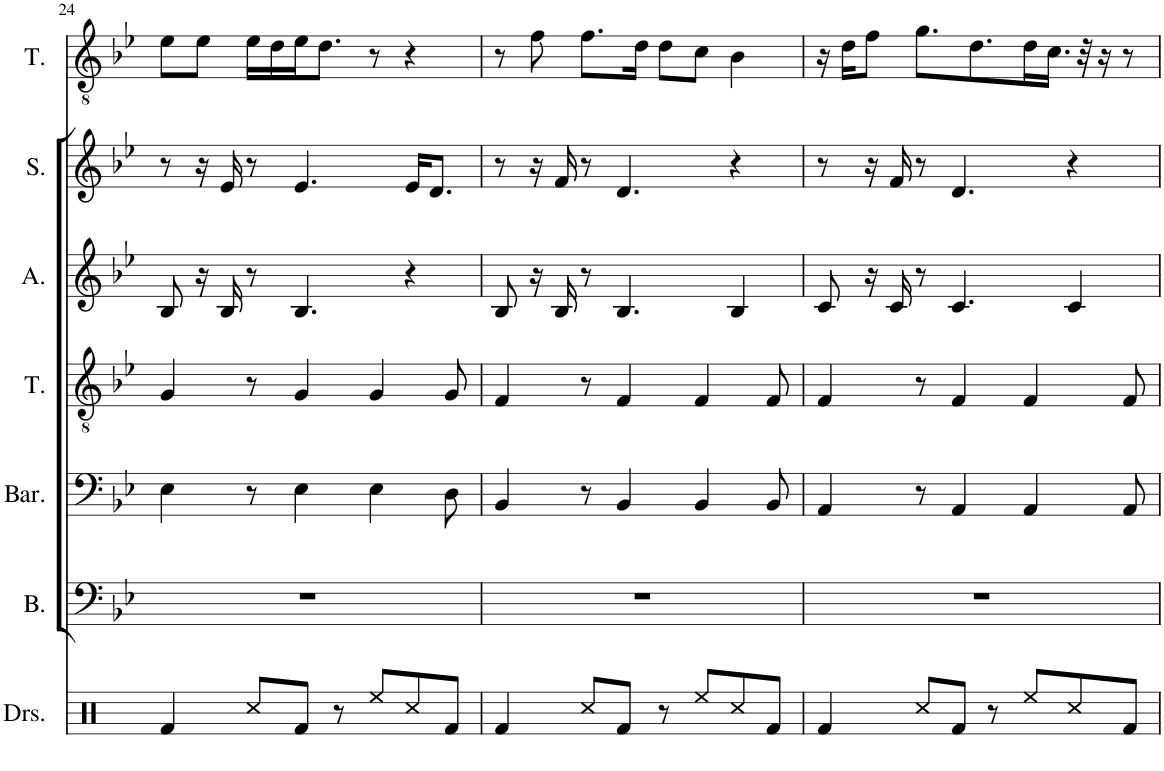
**kern	**kern	**kern	**kern	**kern	**kern	**kern
*part7	*part6	*part5	*part4	*part3	*part2	*part1
*staff7	*staff6	*staff5	*staff4	*staff3	*staff2	*staff1
*I"Drumset	*I"Bass	*I"Baritone	*I"Tenor	*I"Alto	*I"Soprano	*I"Tenor
*I'Drs.	*I'B.	*I'Bar.	*I'T.	*I'A.	*I'S.	*I'T.
!!LO:PB:g=z
*clefX	*clefF4	*clefF4	*clefGv2	*clefG2	*clefG2	*clefGv2
*k[]	*k[b-e-]	*k[b-e-]	*k[b-e-]	*k[b-e-]	*k[b-e-]	*k[b-e-]
*M4/4	*M4/4	*M4/4	*M4/4	*M4/4	*M4/4	*M4/4
=24	=24	=24	=24	=24	=24	=24
4Rf/	1r	4E-\	4G/	8B-/	8r	8e-\L
.	.	.	.	16r	16r	8e-\J
.	.	.	.	16B-/	16e-/	.
8Rcc/L	.	8r	8r	8r	8r	16e-\LL
.	.	.	.	.	.	16d\
8Rf/J	.	4E-\	4G/	4.B-/	4.e-/	16e-\J
.	.	.	.	.	.	8.d\J
8r	.	.	.	.	.	.
8Ree/L	.	4E-\	4G/	.	.	8r
8Rcc/	.	.	.	4r	16e-/KL	4r
.	.	.	.	.	8.d/J	.
8Rf/J	.	8D\	8G/	.	.	.
=25	=25	=25	=25	=25	=25	=25
4Rf/	1r	4BB-/	4F/	8B-/	8r	8r
.	.	.	.	16r	16r	8f\
.	.	.	.	16B-/	16f/	.
8Rcc/L	.	8r	8r	8r	8r	8.f\L
8Rf/J	.	4BB-/	4F/	4.B-/	4.d/	.
.	.	.	.	.	.	16d\Jk
8r	.	.	.	.	.	8d\L
8Ree/L	.	4BB-/	4F/	.	.	8c\J
8Rcc/	.	.	.	4B-/	4r	4B-\
8Rf/J	.	8BB-/	8F/	.	.	.
=26	=26	=26	=26	=26	=26	=26
4Rf/	1r	4AA/	4F/	8c/	8r	16r
.	.	.	.	.	.	16d\KL
.	.	.	.	16r	16r	8f\J
.	.	.	.	16c/	16f/	.
8Rcc/L	.	8r	8r	8r	8r	8.g\L
8Rf/J	.	4AA/	4F/	4.c/	4.d/	.
.	.	.	.	.	.	8.d\
8r	.	.	.	.	.	.
8Ree/L	.	4AA/	4F/	.	.	16d\L
.	.	.	.	.	.	16.c\JJ
8Rcc/	.	.	.	4c/	4r	.
.	.	.	.	.	.	32r
.	.	.	.	.	.	16r
8Rf/J	.	8AA/	8F/	.	.	8r
=	=	=	=	=	=	=
*-	*-	*-	*-	*-	*-	*-
